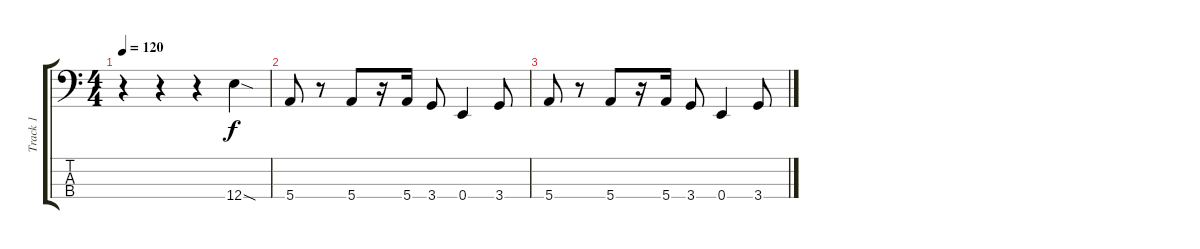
\track ("Track 1" "Track 1") {instrument electricbassfinger}
\staff {score tabs}
\tuning (G2 D2 A1 E1) {hide}
\ts (4 4)
\tempo 120
\clef f4
\ks c
r.4{dy f instrument electricbassfinger} r.4 r.4 12.4{sod}.4 |
5.4.8 r.8 5.4.8 r.16 5.4.16 3.4.8 0.4.4 3.4.8 |
5.4.8 r.8 5.4.8 r.16 5.4.16 3.4.8 0.4.4 3.4.8
